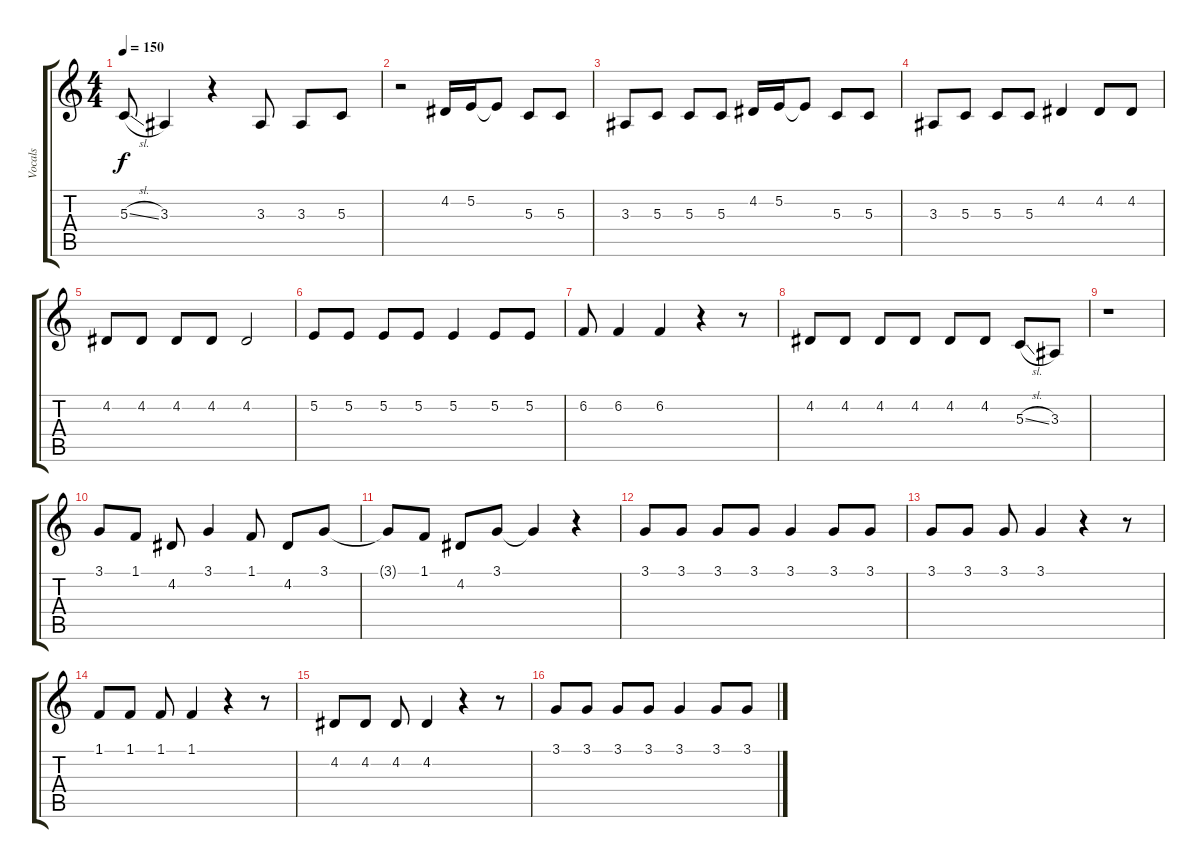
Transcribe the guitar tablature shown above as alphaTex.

\track ("Vocals" "Vocals") {instrument lead5charang}
\staff {score tabs}
\tuning (E4 B3 G3 D3 A2 E2) {hide}
\ts (4 4)
\tempo 150
\clef g2
\ks c
5.3{sl}.8{dy f} 3.3.4 r.4 3.3.8 3.3.8 5.3.8 |
r.2 4.2.16 5.2.16 5.2{t}.8 5.3.8 5.3.8 |
3.3.8 5.3.8 5.3.8 5.3.8 4.2.16 5.2.16 5.2{t}.8 5.3.8 5.3.8 |
3.3.8 5.3.8 5.3.8 5.3.8 4.2.4 4.2.8 4.2.8 |
4.2.8 4.2.8 4.2.8 4.2.8 4.2.2 |
5.2.8 5.2.8 5.2.8 5.2.8 5.2.4 5.2.8 5.2.8 |
6.2.8 6.2.4 6.2.4 r.4 r.8 |
4.2.8 4.2.8 4.2.8 4.2.8 4.2.8 4.2.8 5.3{sl}.8 3.3.8 |
r.1 |
3.1.8 1.1.8 4.2.8 3.1.4 1.1.8 4.2.8 3.1.8 |
3.1{t}.8 1.1.8 4.2.8 3.1.8 3.1{t}.4 r.4 |
3.1.8 3.1.8 3.1.8 3.1.8 3.1.4 3.1.8 3.1.8 |
3.1.8 3.1.8 3.1.8 3.1.4 r.4 r.8 |
1.1.8 1.1.8 1.1.8 1.1.4 r.4 r.8 |
4.2.8 4.2.8 4.2.8 4.2.4 r.4 r.8 |
3.1.8 3.1.8 3.1.8 3.1.8 3.1.4 3.1.8 3.1.8
